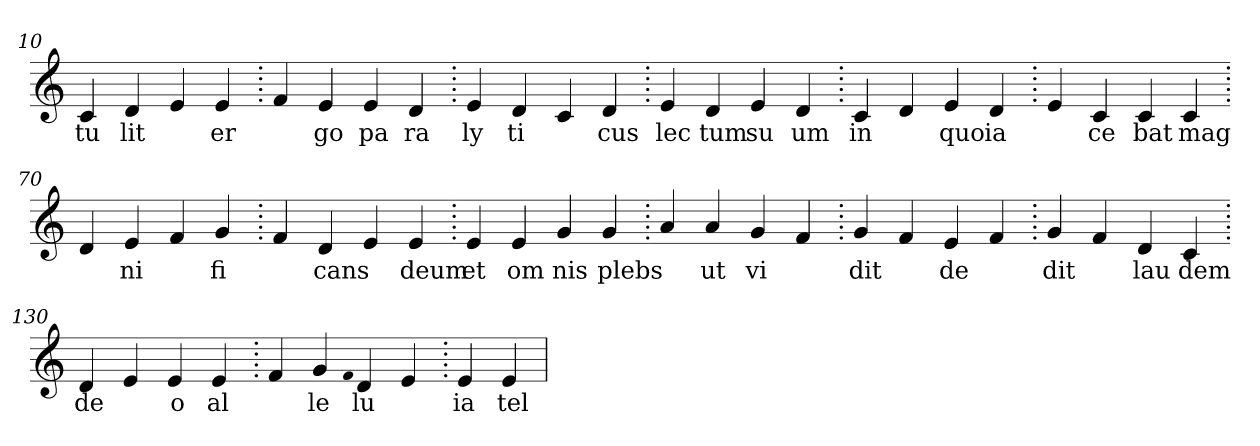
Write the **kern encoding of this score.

**kern	**text
*part1	*part1
*staff1	*staff1
*clefG2	*
=10.	=10.
4c	tu
4d	lit
4e	.
4e	er
=20.	=20.
4f	.
4e	go
4e	pa
4d	ra
=30.	=30.
4e	ly
4d	ti
4c	.
4d	cus
=40.	=40.
4e	lec
4d	tum
4e	su
4d	um
=50.	=50.
4c	in
4d	.
4e	quo
4d	ia
=60.	=60.
4e	.
4c	ce
4c	bat
4c	mag
=70.	=70.
4d	.
4e	ni
4f	.
4g	fi
=80.	=80.
4f	.
4d	cans
4e	.
4e	deum
=90.	=90.
4e	et
4e	om
4g	nis
4g	plebs
=100.	=100.
4a	.
4a	ut
4g	vi
4f	.
=110.	=110.
4g	dit
4f	.
4e	de
4f	.
=120.	=120.
4g	dit
4f	.
4d	lau
4c	dem
=130.	=130.
4d	de
4e	.
4e	o
4e	al
=140.	=140.
4f	.
4g	le
qqf	.
4d	lu
4e	.
=150.	=150.
4e	ia
4e	tel
=	=
*-	*-
